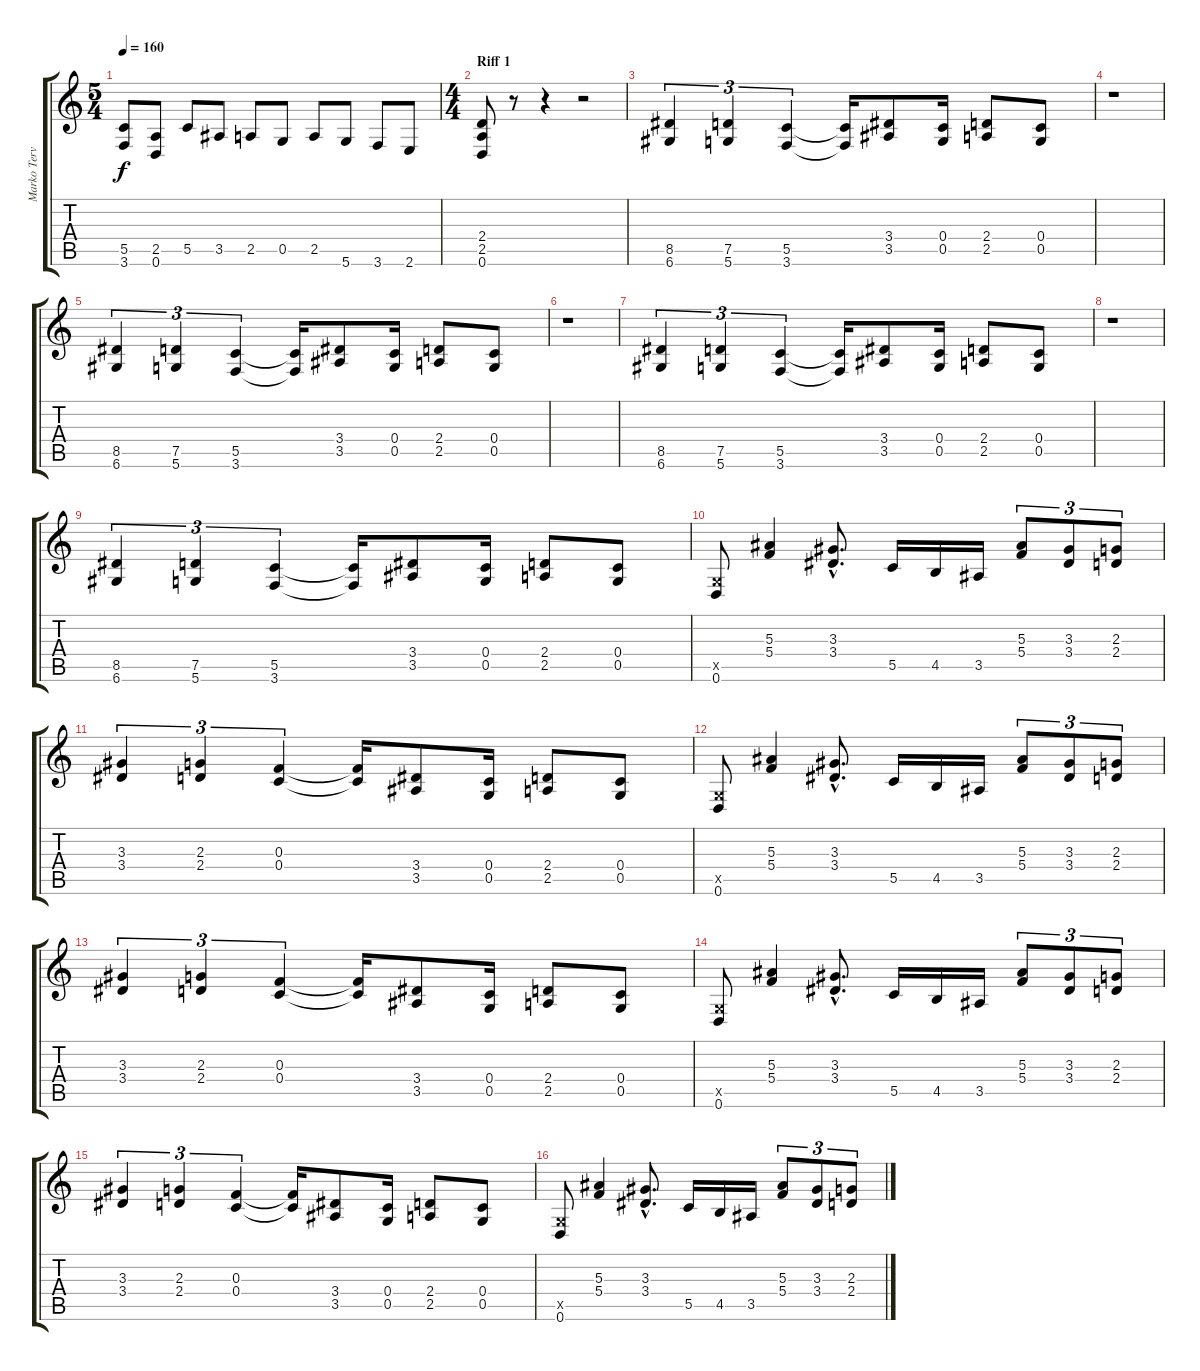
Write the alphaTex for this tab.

\track ("Marko Tervonen" "Marko Terv") {instrument distortionguitar}
\staff {score tabs}
\tuning (D4 A3 F3 C3 G2 D2) {hide}
\ts (5 4)
\tempo 160
\clef g2
\ks c
(5.5 3.6).8{dy f} (2.5 0.6).8 5.5.8 3.5.8 2.5.8 0.5.8 2.5.8 5.6.8 3.6.8 2.6.8 |
\ts (4 4)
\section ("" "Riff 1")
(2.4 2.5 0.6).8 r.8 r.4 r.2 |
(8.5 6.6).4{tu (3 2)} (7.5 5.6).4{tu (3 2)} (5.5 3.6).4{tu (3 2)} (5.5{t} 3.6{t}).16 (3.4 3.5).8 (0.4 0.5).16 (2.4 2.5).8 (0.4 0.5).8 |
r.1 |
(8.5 6.6).4{tu (3 2)} (7.5 5.6).4{tu (3 2)} (5.5 3.6).4{tu (3 2)} (5.5{t} 3.6{t}).16 (3.4 3.5).8 (0.4 0.5).16 (2.4 2.5).8 (0.4 0.5).8 |
r.1 |
(8.5 6.6).4{tu (3 2)} (7.5 5.6).4{tu (3 2)} (5.5 3.6).4{tu (3 2)} (5.5{t} 3.6{t}).16 (3.4 3.5).8 (0.4 0.5).16 (2.4 2.5).8 (0.4 0.5).8 |
r.1 |
(8.5 6.6).4{tu (3 2)} (7.5 5.6).4{tu (3 2)} (5.5 3.6).4{tu (3 2)} (5.5{t} 3.6{t}).16 (3.4 3.5).8 (0.4 0.5).16 (2.4 2.5).8 (0.4 0.5).8 |
(0.5{x} 0.6).8 (5.3 5.4).4 (3.3{hac} 3.4{hac}).8{d} 5.5.16 4.5.16 3.5.16 (5.3 5.4).8{tu (3 2)} (3.3 3.4).8{tu (3 2)} (2.3 2.4).8{tu (3 2)} |
(3.3 3.4).4{tu (3 2)} (2.3 2.4).4{tu (3 2)} (0.3 0.4).4{tu (3 2)} (0.3{t} 0.4{t}).16 (3.4 3.5).8 (0.4 0.5).16 (2.4 2.5).8 (0.4 0.5).8 |
(0.5{x} 0.6).8 (5.3 5.4).4 (3.3{hac} 3.4{hac}).8{d} 5.5.16 4.5.16 3.5.16 (5.3 5.4).8{tu (3 2)} (3.3 3.4).8{tu (3 2)} (2.3 2.4).8{tu (3 2)} |
(3.3 3.4).4{tu (3 2)} (2.3 2.4).4{tu (3 2)} (0.3 0.4).4{tu (3 2)} (0.3{t} 0.4{t}).16 (3.4 3.5).8 (0.4 0.5).16 (2.4 2.5).8 (0.4 0.5).8 |
(0.5{x} 0.6).8 (5.3 5.4).4 (3.3{hac} 3.4{hac}).8{d} 5.5.16 4.5.16 3.5.16 (5.3 5.4).8{tu (3 2)} (3.3 3.4).8{tu (3 2)} (2.3 2.4).8{tu (3 2)} |
(3.3 3.4).4{tu (3 2)} (2.3 2.4).4{tu (3 2)} (0.3 0.4).4{tu (3 2)} (0.3{t} 0.4{t}).16 (3.4 3.5).8 (0.4 0.5).16 (2.4 2.5).8 (0.4 0.5).8 |
(0.5{x} 0.6).8 (5.3 5.4).4 (3.3{hac} 3.4{hac}).8{d} 5.5.16 4.5.16 3.5.16 (5.3 5.4).8{tu (3 2)} (3.3 3.4).8{tu (3 2)} (2.3 2.4).8{tu (3 2)}
